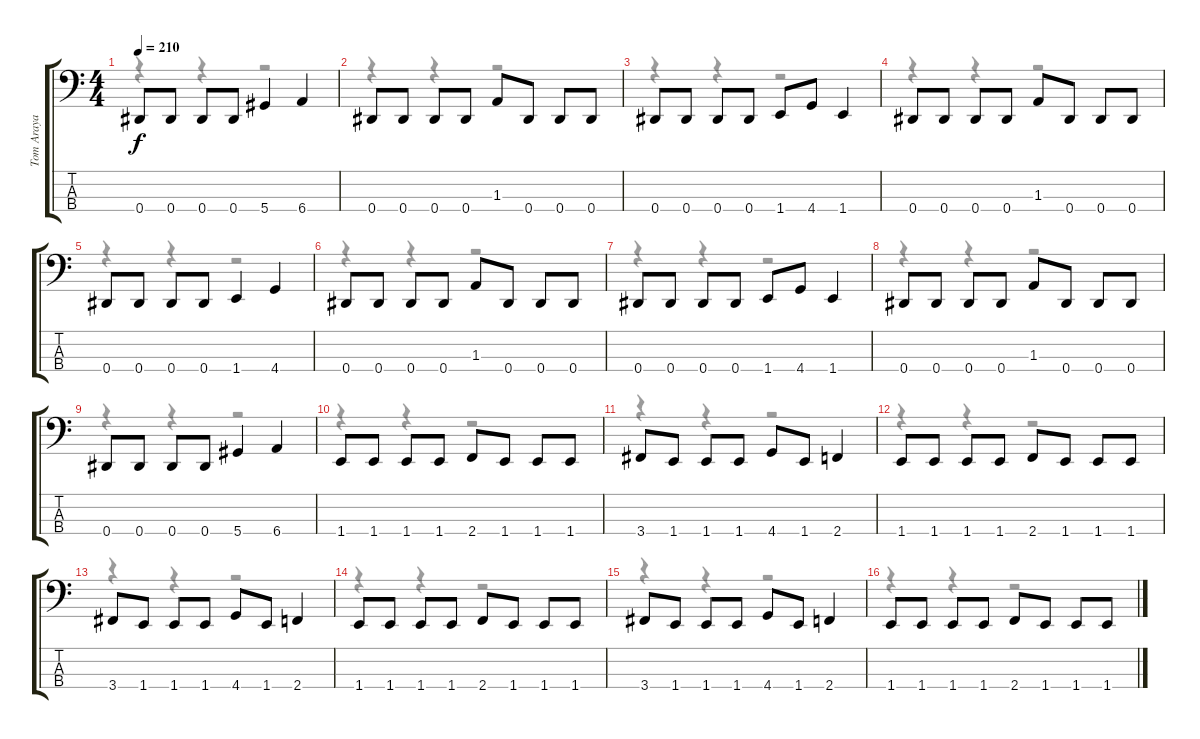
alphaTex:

\track ("Tom Araya" "Tom Araya") {instrument electricbasspick}
\staff {score tabs}
\tuning (Gb2 Db2 Ab1 Eb1) {hide}
\voice
\ts (4 4)
\tempo 210
\clef f4
\ks c
0.4.8{dy f} 0.4.8 0.4.8 0.4.8 5.4.4 6.4.4 |
0.4.8 0.4.8 0.4.8 0.4.8 1.3.8 0.4.8 0.4.8 0.4.8 |
0.4.8 0.4.8 0.4.8 0.4.8 1.4.8 4.4.8 1.4.4 |
0.4.8 0.4.8 0.4.8 0.4.8 1.3.8 0.4.8 0.4.8 0.4.8 |
0.4.8 0.4.8 0.4.8 0.4.8 1.4.4 4.4.4 |
0.4.8 0.4.8 0.4.8 0.4.8 1.3.8 0.4.8 0.4.8 0.4.8 |
0.4.8 0.4.8 0.4.8 0.4.8 1.4.8 4.4.8 1.4.4 |
0.4.8 0.4.8 0.4.8 0.4.8 1.3.8 0.4.8 0.4.8 0.4.8 |
0.4.8 0.4.8 0.4.8 0.4.8 5.4.4 6.4.4 |
1.4.8 1.4.8 1.4.8 1.4.8 2.4.8 1.4.8 1.4.8 1.4.8 |
3.4.8 1.4.8 1.4.8 1.4.8 4.4.8 1.4.8 2.4.4 |
1.4.8 1.4.8 1.4.8 1.4.8 2.4.8 1.4.8 1.4.8 1.4.8 |
3.4.8 1.4.8 1.4.8 1.4.8 4.4.8 1.4.8 2.4.4 |
1.4.8 1.4.8 1.4.8 1.4.8 2.4.8 1.4.8 1.4.8 1.4.8 |
3.4.8 1.4.8 1.4.8 1.4.8 4.4.8 1.4.8 2.4.4 |
1.4.8 1.4.8 1.4.8 1.4.8 2.4.8 1.4.8 1.4.8 1.4.8
\voice
\clef f4
\ottava regular
\simile none
\ks c
r.4{dy f} r.4 r.2 |
r.4 r.4 r.2 |
r.4 r.4 r.2 |
r.4 r.4 r.2 |
r.4 r.4 r.2 |
r.4 r.4 r.2 |
r.4 r.4 r.2 |
r.4 r.4 r.2 |
r.4 r.4 r.2 |
r.4 r.4 r.2 |
r.4 r.4 r.2 |
r.4 r.4 r.2 |
r.4 r.4 r.2 |
r.4 r.4 r.2 |
r.4 r.4 r.2 |
r.4 r.4 r.2
